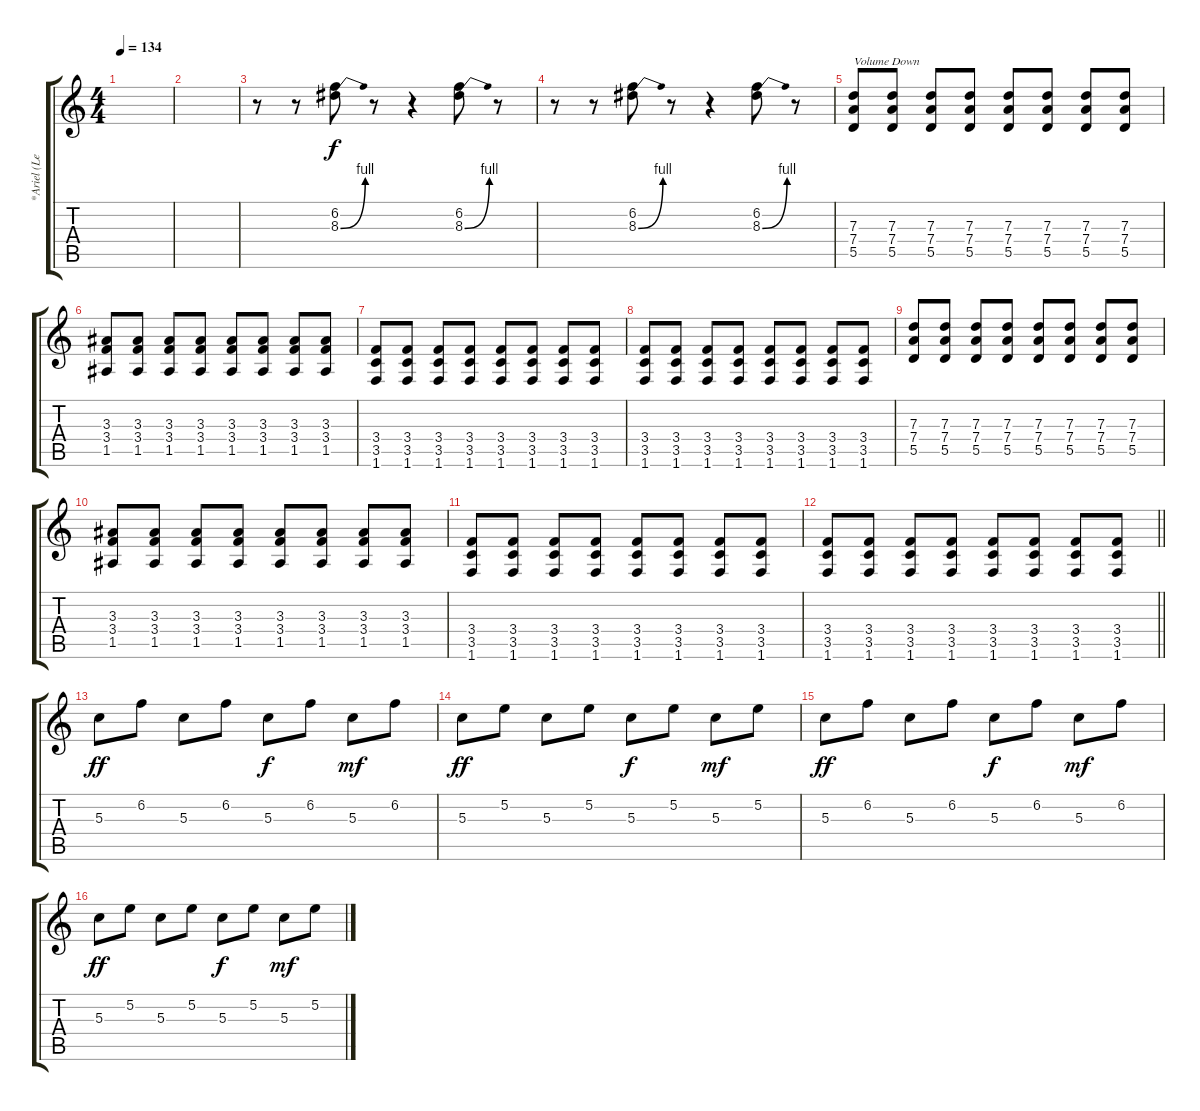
\track ("*Ariel (Lead Guitar)]" "*Ariel (Le") {instrument overdrivenguitar}
\staff {score tabs}
\tuning (E4 B3 G3 D3 A2 E2) {hide}
\ts (4 4)
\tempo 134
\clef g2
\ks c
|
|
r.8 r.8 (6.2 8.3{be (bend 0 0 60 4)}).8 r.8 r.4 (6.2 8.3{be (bend 0 0 60 4)}).8 r.8 |
r.8 r.8 (6.2 8.3{be (bend 0 0 60 4)}).8 r.8 r.4 (6.2 8.3{be (bend 0 0 60 4)}).8 r.8 |
(7.3 7.4 5.5).8{txt "Volume Down" volume 8} (7.3 7.4 5.5).8 (7.3 7.4 5.5).8 (7.3 7.4 5.5).8 (7.3 7.4 5.5).8 (7.3 7.4 5.5).8 (7.3 7.4 5.5).8 (7.3 7.4 5.5).8 |
(3.3 3.4 1.5).8 (3.3 3.4 1.5).8 (3.3 3.4 1.5).8 (3.3 3.4 1.5).8 (3.3 3.4 1.5).8 (3.3 3.4 1.5).8 (3.3 3.4 1.5).8 (3.3 3.4 1.5).8 |
(3.4 3.5 1.6).8 (3.4 3.5 1.6).8 (3.4 3.5 1.6).8 (3.4 3.5 1.6).8 (3.4 3.5 1.6).8 (3.4 3.5 1.6).8 (3.4 3.5 1.6).8 (3.4 3.5 1.6).8 |
(3.4 3.5 1.6).8 (3.4 3.5 1.6).8 (3.4 3.5 1.6).8 (3.4 3.5 1.6).8 (3.4 3.5 1.6).8 (3.4 3.5 1.6).8 (3.4 3.5 1.6).8 (3.4 3.5 1.6).8 |
(7.3 7.4 5.5).8 (7.3 7.4 5.5).8 (7.3 7.4 5.5).8 (7.3 7.4 5.5).8 (7.3 7.4 5.5).8 (7.3 7.4 5.5).8 (7.3 7.4 5.5).8 (7.3 7.4 5.5).8 |
(3.3 3.4 1.5).8 (3.3 3.4 1.5).8 (3.3 3.4 1.5).8 (3.3 3.4 1.5).8 (3.3 3.4 1.5).8 (3.3 3.4 1.5).8 (3.3 3.4 1.5).8 (3.3 3.4 1.5).8 |
(3.4 3.5 1.6).8 (3.4 3.5 1.6).8 (3.4 3.5 1.6).8 (3.4 3.5 1.6).8 (3.4 3.5 1.6).8 (3.4 3.5 1.6).8 (3.4 3.5 1.6).8 (3.4 3.5 1.6).8 |
\barLineRight lightlight
(3.4 3.5 1.6).8 (3.4 3.5 1.6).8 (3.4 3.5 1.6).8 (3.4 3.5 1.6).8 (3.4 3.5 1.6).8 (3.4 3.5 1.6).8 (3.4 3.5 1.6).8 (3.4 3.5 1.6).8 |
\section ("" "")
5.3.8{dy ff} 6.2.8 5.3.8 6.2.8 5.3.8{dy f} 6.2.8 5.3.8{dy mf} 6.2.8 |
5.3.8{dy ff} 5.2.8 5.3.8 5.2.8 5.3.8{dy f} 5.2.8 5.3.8{dy mf} 5.2.8 |
5.3.8{dy ff} 6.2.8 5.3.8 6.2.8 5.3.8{dy f} 6.2.8 5.3.8{dy mf} 6.2.8 |
5.3.8{dy ff} 5.2.8 5.3.8 5.2.8 5.3.8{dy f} 5.2.8 5.3.8{dy mf} 5.2.8
